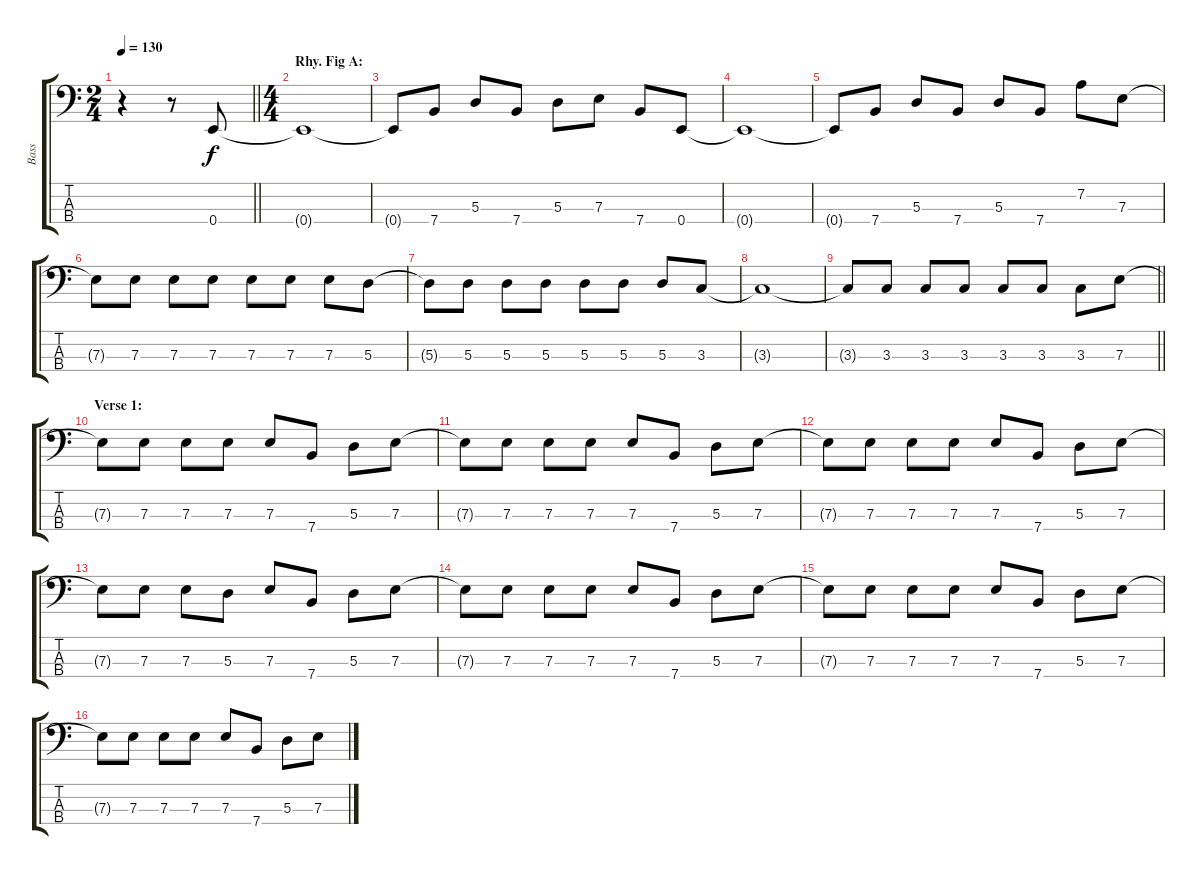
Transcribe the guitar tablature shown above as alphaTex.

\track ("Bass" "Bass") {instrument electricbasspick}
\staff {score tabs}
\tuning (G2 D2 A1 E1) {hide}
\ts (2 4)
\tempo 130
\clef f4
\barLineRight lightlight
\ks c
r.4{dy f instrument electricbasspick} r.8 0.4.8 |
\ts (4 4)
\section ("" "Rhy. Fig A:")
0.4{t}.1 |
0.4{t}.8 7.4.8 5.3.8 7.4.8 5.3.8 7.3.8 7.4.8 0.4.8 |
0.4{t}.1 |
0.4{t}.8 7.4.8 5.3.8 7.4.8 5.3.8 7.4.8 7.2.8 7.3.8 |
7.3{t}.8 7.3.8 7.3.8 7.3.8 7.3.8 7.3.8 7.3.8 5.3.8 |
5.3{t}.8 5.3.8 5.3.8 5.3.8 5.3.8 5.3.8 5.3.8 3.3.8 |
3.3{t}.1 |
\barLineRight lightlight
3.3{t}.8 3.3.8 3.3.8 3.3.8 3.3.8 3.3.8 3.3.8 7.3.8 |
\section ("" "Verse 1:")
7.3{t}.8 7.3.8 7.3.8 7.3.8 7.3.8 7.4.8 5.3.8 7.3.8 |
7.3{t}.8 7.3.8 7.3.8 7.3.8 7.3.8 7.4.8 5.3.8 7.3.8 |
7.3{t}.8 7.3.8 7.3.8 7.3.8 7.3.8 7.4.8 5.3.8 7.3.8 |
7.3{t}.8 7.3.8 7.3.8 5.3.8 7.3.8 7.4.8 5.3.8 7.3.8 |
7.3{t}.8 7.3.8 7.3.8 7.3.8 7.3.8 7.4.8 5.3.8 7.3.8 |
7.3{t}.8 7.3.8 7.3.8 7.3.8 7.3.8 7.4.8 5.3.8 7.3.8 |
7.3{t}.8 7.3.8 7.3.8 7.3.8 7.3.8 7.4.8 5.3.8 7.3.8
